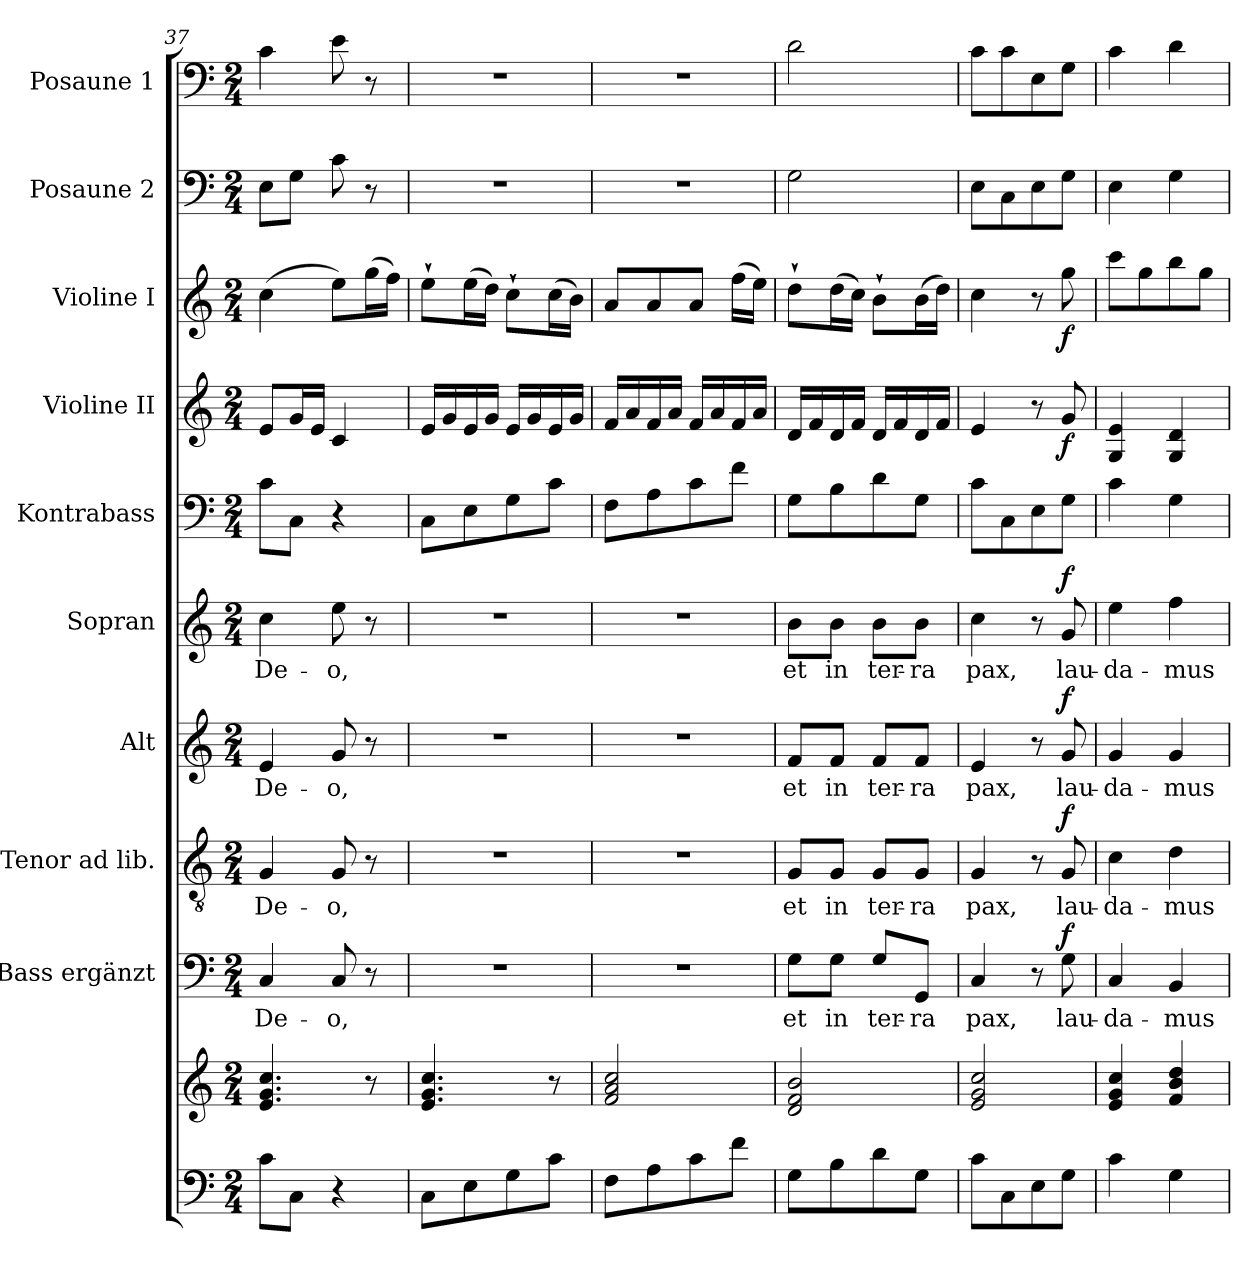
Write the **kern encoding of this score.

**kern	**kern	**kern	**text	**dynam	**kern	**text	**dynam	**kern	**text	**dynam	**kern	**text	**dynam	**kern	**kern	**dynam	**kern	**dynam	**kern	**kern
*part10	*part10	*part9	*part9	*part9	*part8	*part8	*part8	*part7	*part7	*part7	*part6	*part6	*part6	*part5	*part4	*part4	*part3	*part3	*part2	*part1
*staff11	*staff10	*staff9	*staff9	*staff9	*staff8	*staff8	*staff8	*staff7	*staff7	*staff7	*staff6	*staff6	*staff6	*staff5	*staff4	*staff4	*staff3	*staff3	*staff2	*staff1
*	*	*I"Bass ergänzt	*	*	*I"Tenor ad lib.	*	*	*I"Alt	*	*	*I"Sopran	*	*	*I"Kontrabass	*I"Violine II	*	*I"Violine I	*	*I"Posaune 2	*I"Posaune 1
*	*	*I'B.	*	*	*I'T.	*	*	*I'A.	*	*	*I'S.	*	*	*I'Kb.	*I'Vl. II	*	*I'Vl. I	*	*I'Pos. 2	*I'Pos. 1
*clefF4	*clefG2	*clefF4	*	*	*clefGv2	*	*	*clefG2	*	*	*clefG2	*	*	*clefF4	*clefG2	*	*clefG2	*	*clefF4	*clefF4
*	*	*	*	*	*	*	*	*	*	*	*	*	*	*ITrd7c12	*	*	*	*	*	*
*k[]	*k[]	*k[]	*	*	*k[]	*	*	*k[]	*	*	*k[]	*	*	*k[]	*k[]	*	*k[]	*	*k[]	*k[]
*C:	*C:	*C:	*	*	*C:	*	*	*C:	*	*	*C:	*	*	*C:	*C:	*	*C:	*	*C:	*C:
*M2/4	*M2/4	*M2/4	*	*	*M2/4	*	*	*M2/4	*	*	*M2/4	*	*	*M2/4	*M2/4	*	*M2/4	*	*M2/4	*M2/4
=37	=37	=37	=37	=37	=37	=37	=37	=37	=37	=37	=37	=37	=37	=37	=37	=37	=37	=37	=37	=37
!	!	!	!LO:LY:b	!	!	!LO:LY:b	!	!	!LO:LY:b	!	!	!LO:LY:b	!	!	!	!	!	!	!	!
8c\L	4.e/ 4.g/ 4.cc/	4C/	De-	.	4G/	De-	.	4e/	De-	.	4cc\	De-	.	8C\L	8e/L	.	(>4cc\	.	8E\L	4c\
8C\J	.	.	.	.	.	.	.	.	.	.	.	.	.	8CC\J	16g/L	.	.	.	8G\J	.
.	.	.	.	.	.	.	.	.	.	.	.	.	.	.	16e/JJ	.	.	.	.	.
!	!	!	!LO:LY:b	!	!	!LO:LY:b	!	!	!LO:LY:b	!	!	!LO:LY:b	!	!	!	!	!	!	!	!
4r	.	8C/	-o,	.	8G/	-o,	.	8g/	-o,	.	8ee\	-o,	.	4r	4c/	.	8ee\L)	.	8c\	8e\
.	8r	8r	.	.	8r	.	.	8r	.	.	8r	.	.	.	.	.	(>16gg\L	.	8r	8r
.	.	.	.	.	.	.	.	.	.	.	.	.	.	.	.	.	16ff\JJ)	.	.	.
!!LO:PB:g=z
=38	=38	=38	=38	=38	=38	=38	=38	=38	=38	=38	=38	=38	=38	=38	=38	=38	=38	=38	=38	=38
8C\L	4.e/ 4.g/ 4.cc/	2r	.	.	2r	.	.	2r	.	.	2r	.	.	8CC\L	16e/LL	.	8ee`>\L	.	2r	2r
.	.	.	.	.	.	.	.	.	.	.	.	.	.	.	16g/	.	.	.	.	.
8E\	.	.	.	.	.	.	.	.	.	.	.	.	.	8EE\	16e/	.	(>16ee\L	.	.	.
.	.	.	.	.	.	.	.	.	.	.	.	.	.	.	16g/JJ	.	16dd\JJ)	.	.	.
8G\	.	.	.	.	.	.	.	.	.	.	.	.	.	8GG\	16e/LL	.	8cc`>\L	.	.	.
.	.	.	.	.	.	.	.	.	.	.	.	.	.	.	16g/	.	.	.	.	.
8c\J	8r	.	.	.	.	.	.	.	.	.	.	.	.	8C\J	16e/	.	(>16cc\L	.	.	.
.	.	.	.	.	.	.	.	.	.	.	.	.	.	.	16g/JJ	.	16b\JJ)	.	.	.
=39	=39	=39	=39	=39	=39	=39	=39	=39	=39	=39	=39	=39	=39	=39	=39	=39	=39	=39	=39	=39
8F\L	2f/ 2a/ 2cc/	2r	.	.	2r	.	.	2r	.	.	2r	.	.	8FF\L	16f/LL	.	8a/L	.	2r	2r
.	.	.	.	.	.	.	.	.	.	.	.	.	.	.	16a/	.	.	.	.	.
8A\	.	.	.	.	.	.	.	.	.	.	.	.	.	8AA\	16f/	.	8a/	.	.	.
.	.	.	.	.	.	.	.	.	.	.	.	.	.	.	16a/JJ	.	.	.	.	.
8c\	.	.	.	.	.	.	.	.	.	.	.	.	.	8C\	16f/LL	.	8a/J	.	.	.
.	.	.	.	.	.	.	.	.	.	.	.	.	.	.	16a/	.	.	.	.	.
8f\J	.	.	.	.	.	.	.	.	.	.	.	.	.	8F\J	16f/	.	(>16ff\LL	.	.	.
.	.	.	.	.	.	.	.	.	.	.	.	.	.	.	16a/JJ	.	16ee\JJ)	.	.	.
=40	=40	=40	=40	=40	=40	=40	=40	=40	=40	=40	=40	=40	=40	=40	=40	=40	=40	=40	=40	=40
!	!	!	!LO:LY:b	!	!	!LO:LY:b	!	!	!LO:LY:b	!	!	!LO:LY:b	!	!	!	!	!	!	!	!
8G\L	2d/ 2f/ 2b/	8G\L	et	.	8G/L	et	.	8f/L	et	.	8b\L	et	.	8GG\L	16d/LL	.	8dd`>\L	.	2G\	2d\
.	.	.	.	.	.	.	.	.	.	.	.	.	.	.	16f/	.	.	.	.	.
!	!	!	!LO:LY:b	!	!	!LO:LY:b	!	!	!LO:LY:b	!	!	!LO:LY:b	!	!	!	!	!	!	!	!
8B\	.	8G\J	in	.	8G/J	in	.	8f/J	in	.	8b\J	in	.	8BB\	16d/	.	(>16dd\L	.	.	.
.	.	.	.	.	.	.	.	.	.	.	.	.	.	.	16f/JJ	.	16cc\JJ)	.	.	.
!	!	!	!LO:LY:b	!	!	!LO:LY:b	!	!	!LO:LY:b	!	!	!LO:LY:b	!	!	!	!	!	!	!	!
8d\	.	8G/L	ter-	.	8G/L	ter-	.	8f/L	ter-	.	8b\L	ter-	.	8D\	16d/LL	.	8b`>\L	.	.	.
.	.	.	.	.	.	.	.	.	.	.	.	.	.	.	16f/	.	.	.	.	.
!	!	!	!LO:LY:b	!	!	!LO:LY:b	!	!	!LO:LY:b	!	!	!LO:LY:b	!	!	!	!	!	!	!	!
8G\J	.	8GG/J	-ra	.	8G/J	-ra	.	8f/J	-ra	.	8b\J	-ra	.	8GG\J	16d/	.	(>16b\L	.	.	.
.	.	.	.	.	.	.	.	.	.	.	.	.	.	.	16f/JJ	.	16dd\JJ)	.	.	.
=41	=41	=41	=41	=41	=41	=41	=41	=41	=41	=41	=41	=41	=41	=41	=41	=41	=41	=41	=41	=41
!	!	!	!LO:LY:b	!	!	!LO:LY:b	!	!	!LO:LY:b	!	!	!LO:LY:b	!	!	!	!	!	!	!	!
8c\L	2e/ 2g/ 2cc/	4C/	pax,	.	4G/	pax,	.	4e/	pax,	.	4cc\	pax,	.	8C\L	4e/	.	4cc\	.	8E\L	8c\L
8C\	.	.	.	.	.	.	.	.	.	.	.	.	.	8CC\	.	.	.	.	8C\	8c\
8E\	.	8r	.	.	8r	.	.	8r	.	.	8r	.	.	8EE\	8r	.	8r	.	8E\	8E\
!	!	!	!LO:LY:b	!LO:DY:a	!	!LO:LY:b	!LO:DY:a	!	!LO:LY:b	!LO:DY:a	!	!LO:LY:b	!LO:DY:a	!	!	!LO:DY:b	!	!LO:DY:b	!	!
8G\J	.	8G\	lau-	f	8G/	lau-	f	8g/	lau-	f	8g/	lau-	f	8GG\J	8g/	f	8gg\	f	8G\J	8G\J
=42	=42	=42	=42	=42	=42	=42	=42	=42	=42	=42	=42	=42	=42	=42	=42	=42	=42	=42	=42	=42
!	!	!	!LO:LY:b	!	!	!LO:LY:b	!	!	!LO:LY:b	!	!	!LO:LY:b	!	!	!	!	!	!	!	!
4c\	4e/ 4g/ 4cc/	4C/	-da-	.	4c\	-da-	.	4g/	-da-	.	4ee\	-da-	.	4C\	4G/ 4e/	.	8ccc\L	.	4E\	4c\
.	.	.	.	.	.	.	.	.	.	.	.	.	.	.	.	.	8gg\	.	.	.
!	!	!	!LO:LY:b	!	!	!LO:LY:b	!	!	!LO:LY:b	!	!	!LO:LY:b	!	!	!	!	!	!	!	!
4G\	4f/ 4b/ 4dd/	4BB/	-mus	.	4d\	-mus	.	4g/	-mus	.	4ff\	-mus	.	4GG\	4G/ 4d/	.	8bb\	.	4G\	4d\
.	.	.	.	.	.	.	.	.	.	.	.	.	.	.	.	.	8gg\J	.	.	.
=	=	=	=	=	=	=	=	=	=	=	=	=	=	=	=	=	=	=	=	=
*-	*-	*-	*-	*-	*-	*-	*-	*-	*-	*-	*-	*-	*-	*-	*-	*-	*-	*-	*-	*-
